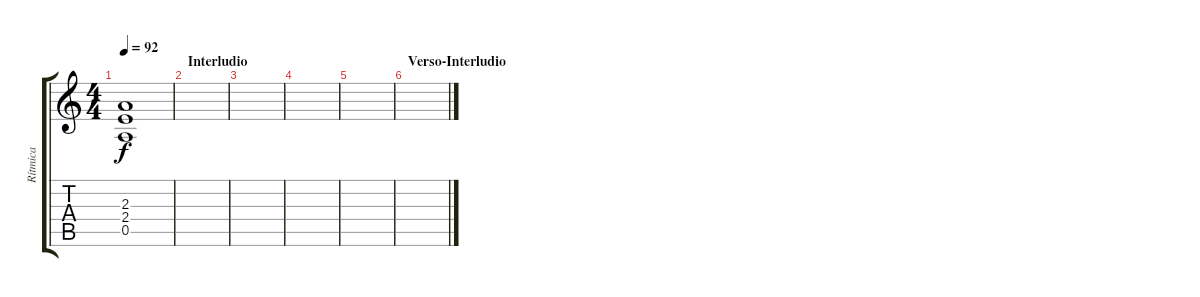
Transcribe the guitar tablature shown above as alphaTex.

\track ("Rítmica" "Rítmica") {instrument distortionguitar}
\staff {score tabs}
\tuning (E4 B3 G3 D3 A2 E2) {hide}
\ts (4 4)
\tempo 92
\clef g2
\ks c
(2.3{t} 2.4{t} 0.5{t}).1{dy f} |
\section ("" "Interludio")
|
|
|
|
\section ("" "Verso-Interludio")
